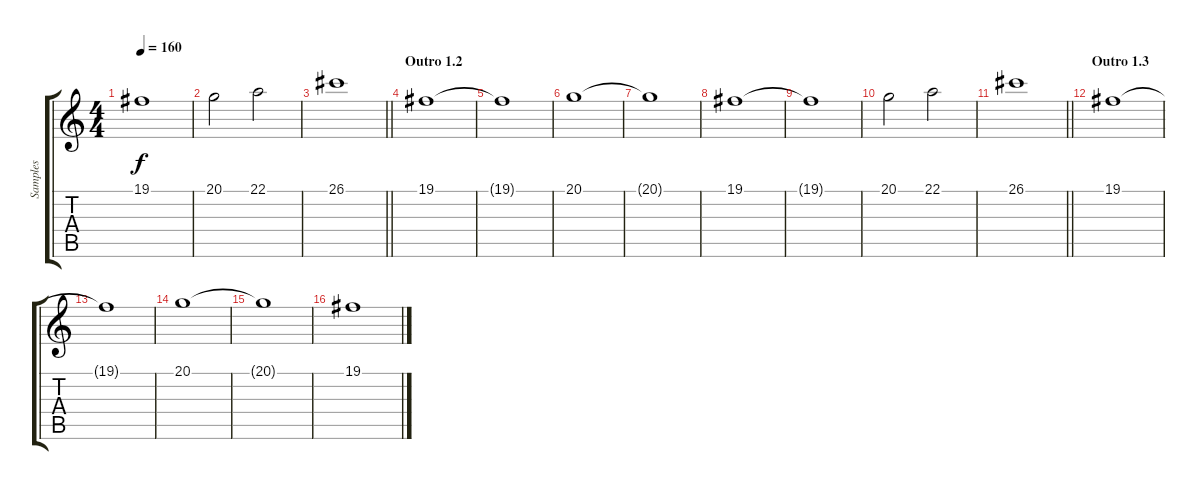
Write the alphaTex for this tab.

\track ("Samples" "Samples") {instrument lead1square}
\staff {score tabs}
\tuning (B3 Gb3 D3 A2 E2 B1) {hide}
\ts (4 4)
\tempo 160
\clef g2
\ks c
19.1{t}.1{dy f} |
20.1.2 22.1.2 |
\barLineRight lightlight
26.1.1 |
\section ("" "Outro 1.2")
19.1.1{volume 7 instrument stringensemble1} |
19.1{t}.1 |
20.1.1 |
20.1{t}.1 |
19.1.1{volume 5} |
19.1{t}.1 |
20.1.2 22.1.2 |
\barLineRight lightlight
26.1.1 |
\section ("" "Outro 1.3")
19.1.1{volume 3 instrument stringensemble1} |
19.1{t}.1 |
20.1.1 |
20.1{t}.1 |
19.1.1{volume 0}
